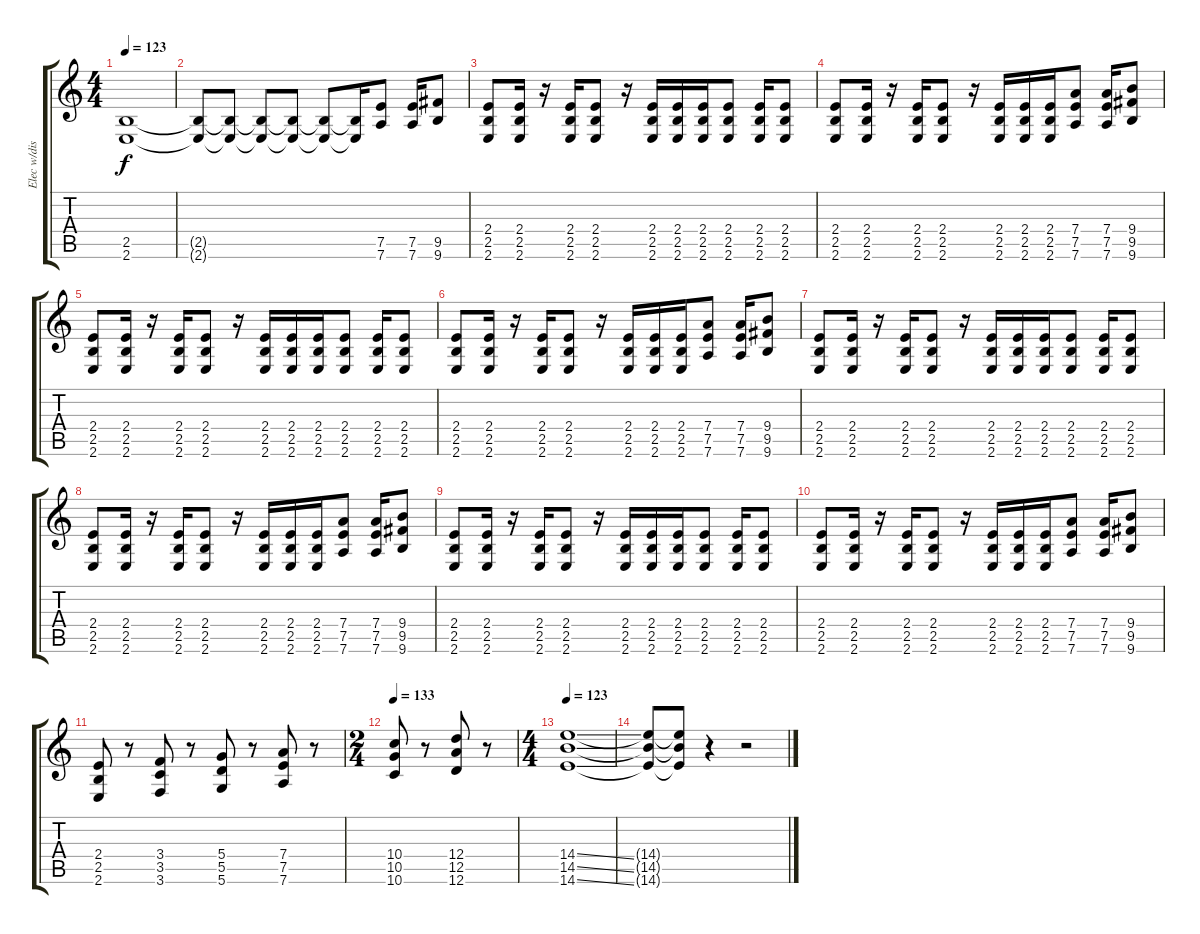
\track ("Elec w/dist 2" "Elec w/dis") {instrument distortionguitar}
\staff {score tabs}
\tuning (E4 B3 G3 D3 A2 D2) {hide}
\ts (4 4)
\tempo 123
\clef g2
\ks c
(2.5 2.6).1{dy f} |
(2.5{t} 2.6{t}).8 (2.5{t} 2.6{t}).8 (2.5{t} 2.6{t}).8 (2.5{t} 2.6{t}).8 (2.5{t} 2.6{t}).8 (2.5{t} 2.6{t}).16 (7.5 7.6).8 (7.5 7.6).16 (9.5 9.6).8 |
(2.4 2.5 2.6).8{volume 16} (2.4 2.5 2.6).16 r.16 (2.4 2.5 2.6).16 (2.4 2.5 2.6).8 r.16 (2.4 2.5 2.6).16 (2.4 2.5 2.6).16 (2.4 2.5 2.6).16 (2.4 2.5 2.6).8 (2.4 2.5 2.6).16 (2.4 2.5 2.6).8 |
(2.4 2.5 2.6).8 (2.4 2.5 2.6).16 r.16 (2.4 2.5 2.6).16 (2.4 2.5 2.6).8 r.16 (2.4 2.5 2.6).16 (2.4 2.5 2.6).16 (2.4 2.5 2.6).16 (7.4 7.5 7.6).8 (7.4 7.5 7.6).16 (9.4 9.5 9.6).8 |
(2.4 2.5 2.6).8 (2.4 2.5 2.6).16 r.16 (2.4 2.5 2.6).16 (2.4 2.5 2.6).8 r.16 (2.4 2.5 2.6).16 (2.4 2.5 2.6).16 (2.4 2.5 2.6).16 (2.4 2.5 2.6).8 (2.4 2.5 2.6).16 (2.4 2.5 2.6).8 |
(2.4 2.5 2.6).8 (2.4 2.5 2.6).16 r.16 (2.4 2.5 2.6).16 (2.4 2.5 2.6).8 r.16 (2.4 2.5 2.6).16 (2.4 2.5 2.6).16 (2.4 2.5 2.6).16 (7.4 7.5 7.6).8 (7.4 7.5 7.6).16 (9.4 9.5 9.6).8 |
(2.4 2.5 2.6).8 (2.4 2.5 2.6).16 r.16 (2.4 2.5 2.6).16 (2.4 2.5 2.6).8 r.16 (2.4 2.5 2.6).16 (2.4 2.5 2.6).16 (2.4 2.5 2.6).16 (2.4 2.5 2.6).8 (2.4 2.5 2.6).16 (2.4 2.5 2.6).8 |
(2.4 2.5 2.6).8 (2.4 2.5 2.6).16 r.16 (2.4 2.5 2.6).16 (2.4 2.5 2.6).8 r.16 (2.4 2.5 2.6).16 (2.4 2.5 2.6).16 (2.4 2.5 2.6).16 (7.4 7.5 7.6).8 (7.4 7.5 7.6).16 (9.4 9.5 9.6).8 |
(2.4 2.5 2.6).8 (2.4 2.5 2.6).16 r.16 (2.4 2.5 2.6).16 (2.4 2.5 2.6).8 r.16 (2.4 2.5 2.6).16 (2.4 2.5 2.6).16 (2.4 2.5 2.6).16 (2.4 2.5 2.6).8 (2.4 2.5 2.6).16 (2.4 2.5 2.6).8 |
(2.4 2.5 2.6).8 (2.4 2.5 2.6).16 r.16 (2.4 2.5 2.6).16 (2.4 2.5 2.6).8 r.16 (2.4 2.5 2.6).16 (2.4 2.5 2.6).16 (2.4 2.5 2.6).16 (7.4 7.5 7.6).8 (7.4 7.5 7.6).16 (9.4 9.5 9.6).8{volume 14} |
(2.4 2.5 2.6).8 r.8 (3.4 3.5 3.6).8 r.8 (5.4 5.5 5.6).8 r.8 (7.4 7.5 7.6).8 r.8 |
\ts (2 4)
\tempo 133
(10.4 10.5 10.6).8 r.8 (12.4 12.5 12.6).8 r.8 |
\ts (4 4)
\tempo 123
(14.4{ss} 14.5{ss} 14.6{ss}).1 |
(14.4{t} 14.5{t} 14.6{t}).8 (14.4{t} 14.5{t} 14.6{t}).8 r.4 r.2
